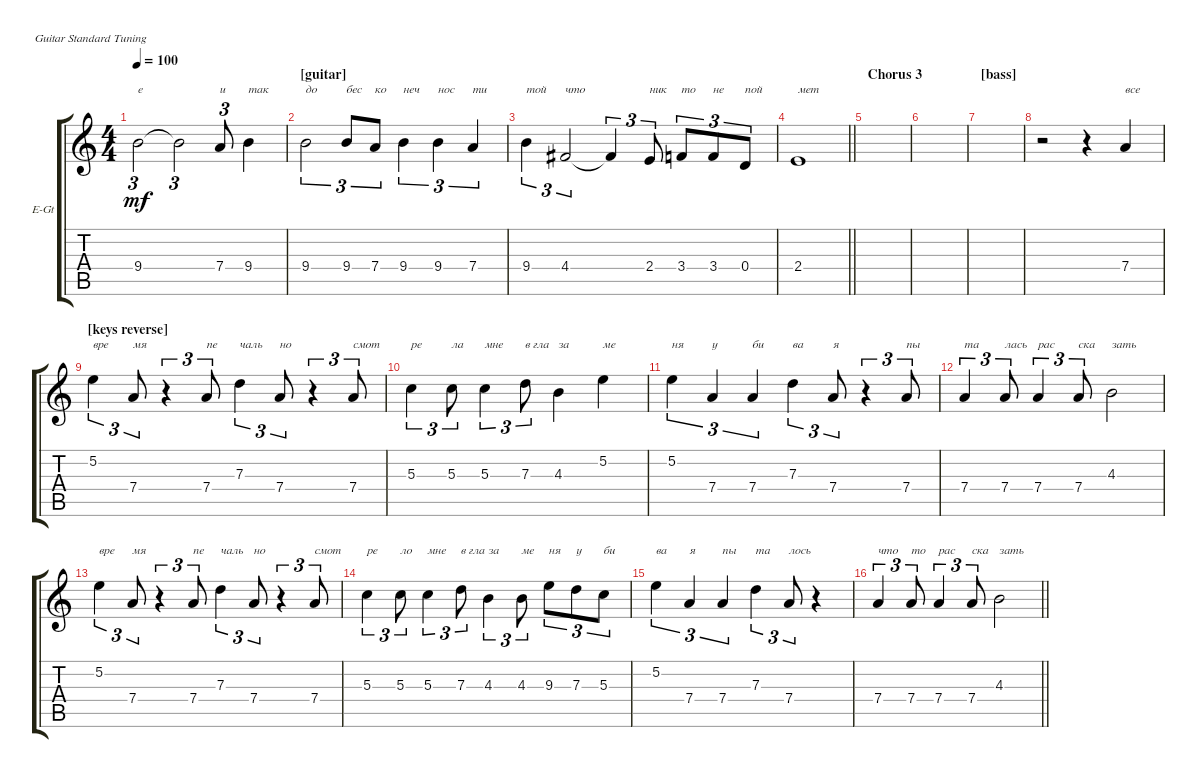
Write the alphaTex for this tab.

\bracketExtendMode groupsimilarinstruments
\firstSystemTrackNameOrientation horizontal
\otherSystemsTrackNameOrientation horizontal
\track ("vocal (Artur Potemkin)" "E-Gt") {instrument electricguitarclean}
\staff {score tabs}
\tuning (E4 B3 G3 D3 A2 E2)
\ts (4 4)
\tempo 100
\clef g2
\scale
0.333333
\ks aminor
9.4.2{tu (3 2) txt "е" dy mf} 9.4{t}.2{tu (3 2)} 7.4.8{tu (3 2) txt "и"} 9.4.4{txt "так"} |
\section ("" "[guitar]")
\scale
0.333333 9.4.2{tu (3 2) txt "до"} 9.4.8{tu (3 2) txt "бес"} 7.4.8{tu (3 2) txt "ко"} 9.4.4{tu (3 2) txt "неч"} 9.4.4{tu (3 2) txt "нос"} 7.4.4{tu (3 2) txt "ти"} |
\scale
0.333333 9.4.4{tu (3 2) txt "той"} 4.4.2{tu (3 2) txt "что"} 4.4{t}.4{tu (3 2)} 2.4.8{tu (3 2) txt "ник"} 3.4.8{tu (3 2) txt "то"} 3.4.8{tu (3 2) txt "не"} 0.4.8{tu (3 2) txt "пой"} |
\scale
0.333333
\barLineRight lightlight
2.4.1{txt "мет"} |
\section ("" "Chorus 3")
\scale
0.333333 |
\scale
0.333333 |
\section ("" "[bass]")
\scale
0.333333 |
\scale
0.333333 r.2 r.4 7.4.4{txt "все"} |
\section ("" "[keys reverse]")
\scale
0.333333 5.2.4{tu (3 2) txt "вре"} 7.4.8{tu (3 2) txt "мя"} r.4{tu (3 2)} 7.4.8{tu (3 2) txt "пе"} 7.3.4{tu (3 2) txt "чаль"} 7.4.8{tu (3 2) txt "но"} r.4{tu (3 2)} 7.4.8{tu (3 2) txt "смот"} |
\scale
0.333333 5.3.4{tu (3 2) txt "ре"} 5.3.8{tu (3 2) txt "ла"} 5.3.4{tu (3 2) txt "мне"} 7.3.8{tu (3 2) txt "в гла"} 4.3.4{txt "за"} 5.2.4{txt "ме"} |
\scale
0.333333 5.2.4{tu (3 2) txt "ня"} 7.4.4{tu (3 2) txt "у"} 7.4.4{tu (3 2) txt "би"} 7.3.4{tu (3 2) txt "ва"} 7.4.8{tu (3 2) txt "я"} r.4{tu (3 2)} 7.4.8{tu (3 2) txt "пы"} |
\scale
0.333333 7.4.4{tu (3 2) txt "та"} 7.4.8{tu (3 2) txt "лась"} 7.4.4{tu (3 2) txt "рас"} 7.4.8{tu (3 2) txt "ска"} 4.3.2{txt "зать"} |
\scale
0.333333 5.2.4{tu (3 2) txt "вре"} 7.4.8{tu (3 2) txt "мя"} r.4{tu (3 2)} 7.4.8{tu (3 2) txt "пе"} 7.3.4{tu (3 2) txt "чаль"} 7.4.8{tu (3 2) txt "но"} r.4{tu (3 2)} 7.4.8{tu (3 2) txt "смот"} |
\scale
0.333333 5.3.4{tu (3 2) txt "ре"} 5.3.8{tu (3 2) txt "ло"} 5.3.4{tu (3 2) txt "мне"} 7.3.8{tu (3 2) txt "в гла"} 4.3.4{tu (3 2) txt "за"} 4.3.8{tu (3 2) txt "ме"} 9.3.8{tu (3 2) txt "ня"} 7.3.8{tu (3 2) txt "у"} 5.3.8{tu (3 2) txt "би"} |
\scale
0.333333 5.2.4{tu (3 2) txt "ва"} 7.4.4{tu (3 2) txt "я"} 7.4.4{tu (3 2) txt "пы"} 7.3.4{tu (3 2) txt "та"} 7.4.8{tu (3 2) txt "лось"} r.4 |
\scale
0.333333
\barLineRight lightlight
7.4.4{tu (3 2) txt "что"} 7.4.8{tu (3 2) txt "то"} 7.4.4{tu (3 2) txt "рас"} 7.4.8{tu (3 2) txt "ска"} 4.3.2{txt "зать"}
